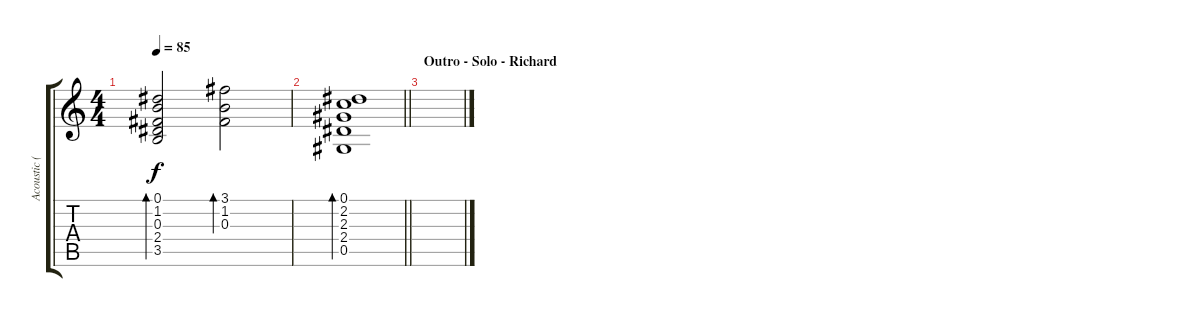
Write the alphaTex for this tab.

\track ("Acoustic (Ron \"Bumblefoot\" Thal)" "Acoustic (") {instrument acousticguitarsteel}
\staff {score tabs}
\tuning (Eb4 Bb3 Gb3 Db3 Ab2 Eb2) {hide}
\ts (4 4)
\tempo 85
\clef g2
\ks c
(0.1 1.2 0.3 2.4 3.5).2{bd 240 dy f} (3.1 1.2 0.3).2{bd 240} |
\barLineRight lightlight
(0.1 2.2 2.3 2.4 0.5).1{bd 240} |
\section ("" "Outro - Solo - Richard")
